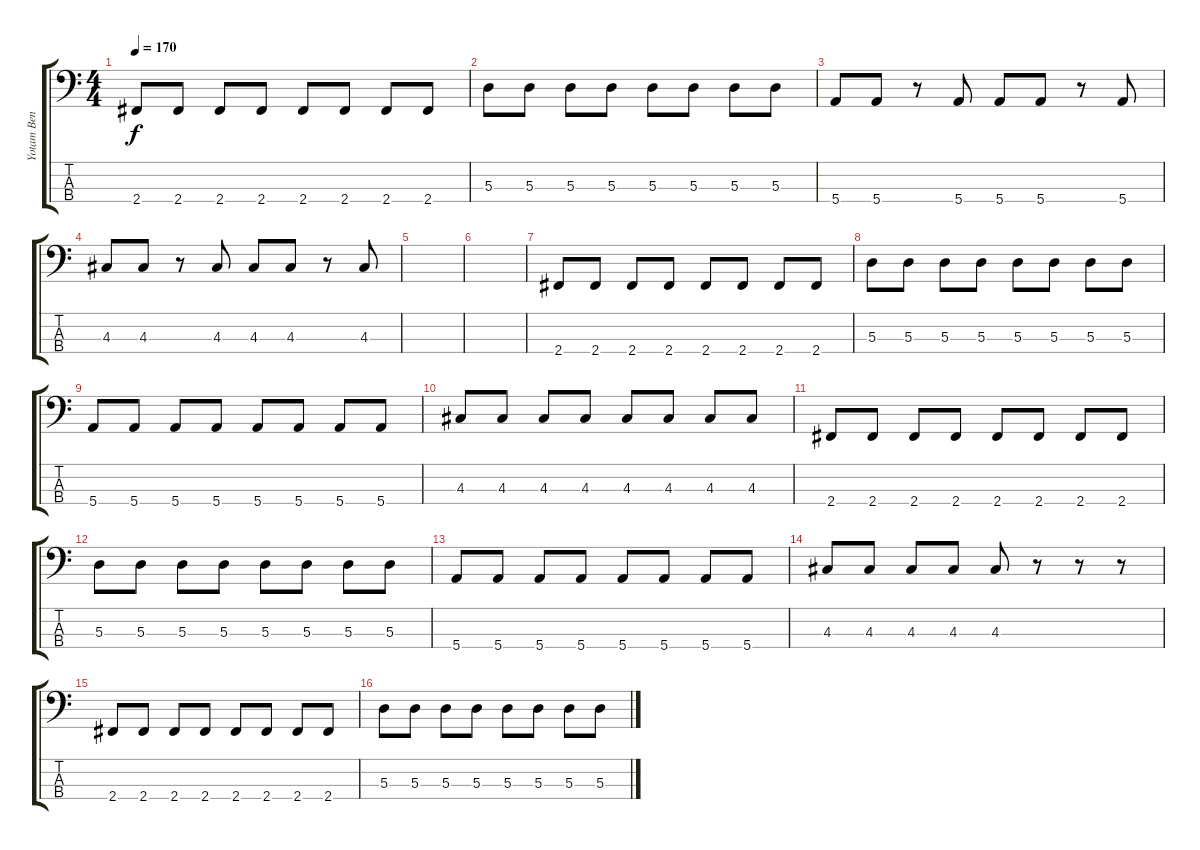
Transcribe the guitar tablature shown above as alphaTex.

\track ("Yotam Ben Horin (bass)" "Yotam Ben ") {instrument electricbasspick}
\staff {score tabs}
\tuning (G2 D2 A1 E1) {hide}
\ts (4 4)
\tempo 170
\clef f4
\ks c
2.4.8{dy f} 2.4.8 2.4.8 2.4.8 2.4.8 2.4.8 2.4.8 2.4.8 |
5.3.8 5.3.8 5.3.8 5.3.8 5.3.8 5.3.8 5.3.8 5.3.8 |
5.4.8 5.4.8 r.8 5.4.8 5.4.8 5.4.8 r.8 5.4.8 |
4.3.8 4.3.8 r.8 4.3.8 4.3.8 4.3.8 r.8 4.3.8 |
|
|
2.4.8 2.4.8 2.4.8 2.4.8 2.4.8 2.4.8 2.4.8 2.4.8 |
5.3.8 5.3.8 5.3.8 5.3.8 5.3.8 5.3.8 5.3.8 5.3.8 |
5.4.8 5.4.8 5.4.8 5.4.8 5.4.8 5.4.8 5.4.8 5.4.8 |
4.3.8 4.3.8 4.3.8 4.3.8 4.3.8 4.3.8 4.3.8 4.3.8 |
2.4.8 2.4.8 2.4.8 2.4.8 2.4.8 2.4.8 2.4.8 2.4.8 |
5.3.8 5.3.8 5.3.8 5.3.8 5.3.8 5.3.8 5.3.8 5.3.8 |
5.4.8 5.4.8 5.4.8 5.4.8 5.4.8 5.4.8 5.4.8 5.4.8 |
4.3.8 4.3.8 4.3.8 4.3.8 4.3.8 r.8 r.8 r.8 |
2.4.8 2.4.8 2.4.8 2.4.8 2.4.8 2.4.8 2.4.8 2.4.8 |
5.3.8 5.3.8 5.3.8 5.3.8 5.3.8 5.3.8 5.3.8 5.3.8
